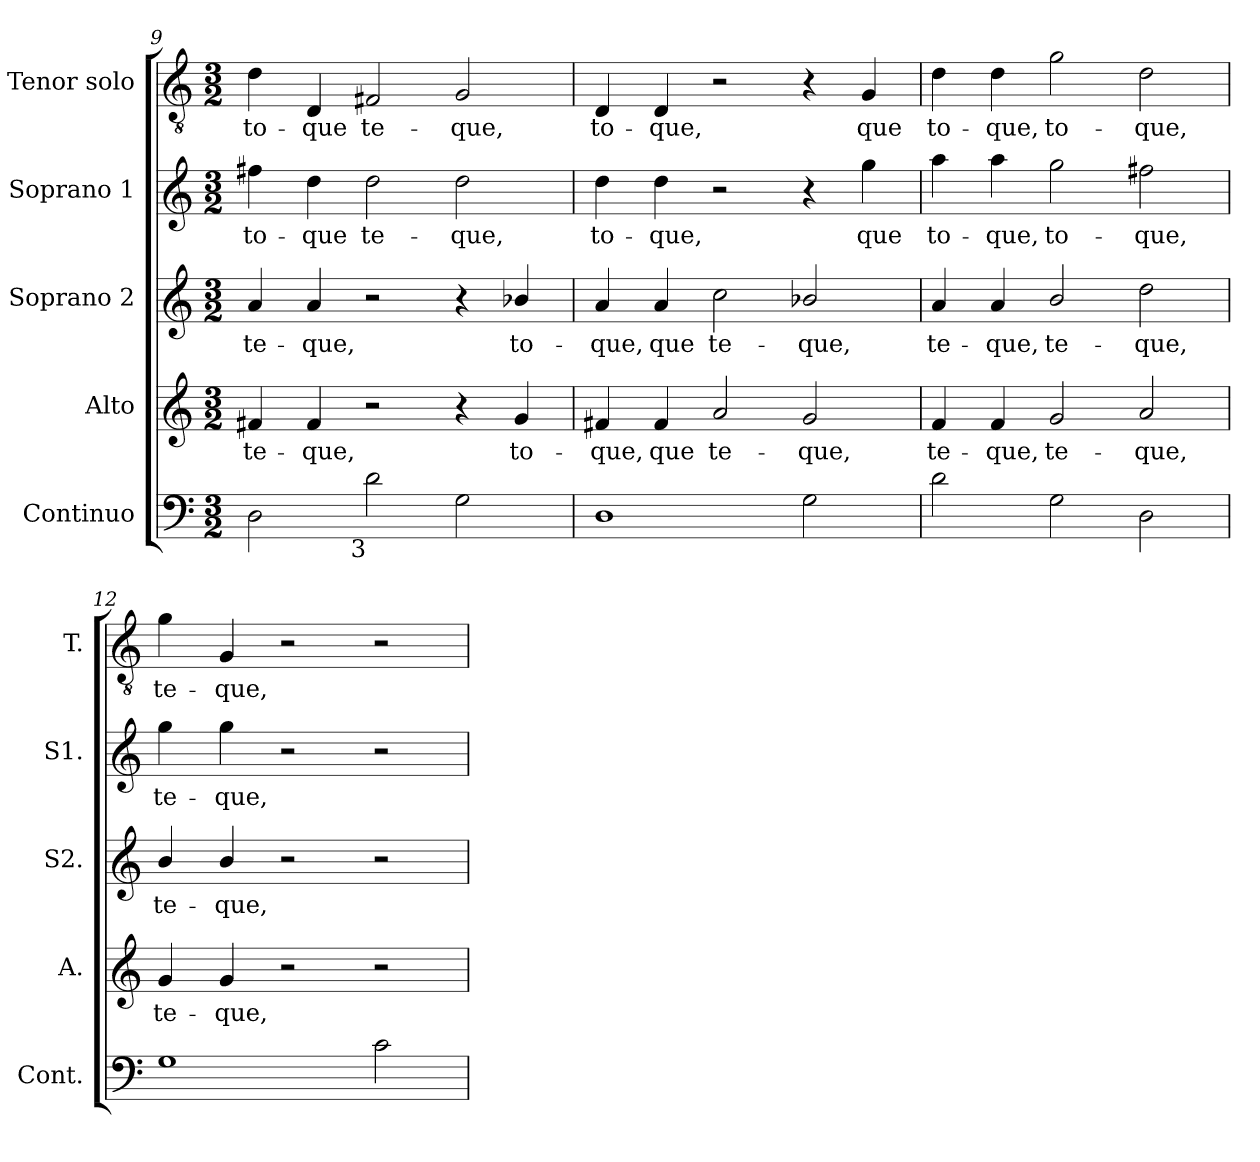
**kern	**kern	**text	**kern	**text	**kern	**text	**kern	**text
*part5	*part4	*part4	*part3	*part3	*part2	*part2	*part1	*part1
*staff5	*staff4	*staff4	*staff3	*staff3	*staff2	*staff2	*staff1	*staff1
*I"Continuo	*I"Alto	*	*I"Soprano 2	*	*I"Soprano 1	*	*I"Tenor solo	*
*I'Cont.	*I'A.	*	*I'S2.	*	*I'S1.	*	*I'T.	*
*clefF4	*clefG2	*	*clefG2	*	*clefG2	*	*clefGv2	*
*	*	*	*	*	*	*	*ITrd7c12	*
*k[]	*k[]	*	*k[]	*	*k[]	*	*k[]	*
*C:	*C:	*	*C:	*	*C:	*	*C:	*
*M3/2	*M3/2	*	*M3/2	*	*M3/2	*	*M3/2	*
=9	=9	=9	=9	=9	=9	=9	=9	=9
!	!	!LO:LY:b:color=#000000	!	!	!	!	!	!
!	!	!	!	!LO:LY:b:color=#000000	!	!	!	!
!	!	!	!	!	!	!LO:LY:b:color=#000000	!	!
!	!	!	!	!	!	!	!	!LO:LY:b:color=#000000
2Di\	4f#Xi/	te-	4ai/	te-	4ff#Xi\	to-	4Di\	to-
!	!	!LO:LY:b:color=#000000	!	!	!	!	!	!
!	!	!	!	!LO:LY:b:color=#000000	!	!	!	!
!	!	!	!	!	!	!LO:LY:b:color=#000000	!	!
!	!	!	!	!	!	!	!	!LO:LY:b:color=#000000
.	4f#i/	-que,	4ai/	-que,	4ddi\	-que	4DDi/	-que
!	!	!	!	!	!	!LO:LY:b:color=#000000	!	!
!LO:TX:b:rj:t=3	!	!	!	!	!	!	!	!
!	!	!	!	!	!	!	!	!LO:LY:b:color=#000000
2di\	2r	.	2r	.	2ddi\	te-	2FF#Xi/	te-
!	!	!	!	!	!	!LO:LY:b:color=#000000	!	!
!	!	!	!	!	!	!	!	!LO:LY:b:color=#000000
2Gi\	4r	.	4r	.	2ddi\	-que,	2GGi/	-que,
!	!	!LO:LY:b:color=#000000	!	!	!	!	!	!
!	!	!	!	!LO:LY:b:color=#000000	!	!	!	!
.	4gi/	to-	4b-Xi/	to-	.	.	.	.
=10	=10	=10	=10	=10	=10	=10	=10	=10
!	!	!LO:LY:b:color=#000000	!	!	!	!	!	!
!	!	!	!	!LO:LY:b:color=#000000	!	!	!	!
!	!	!	!	!	!	!LO:LY:b:color=#000000	!	!
!	!	!	!	!	!	!	!	!LO:LY:b:color=#000000
1Di	4f#Xi/	-que,	4ai/	-que,	4ddi\	to-	4DDi/	to-
!	!	!LO:LY:b:color=#000000	!	!	!	!	!	!
!	!	!	!	!LO:LY:b:color=#000000	!	!	!	!
!	!	!	!	!	!	!LO:LY:b:color=#000000	!	!
!	!	!	!	!	!	!	!	!LO:LY:b:color=#000000
.	4f#i/	que	4ai/	que	4ddi\	-que,	4DDi/	-que,
!	!	!LO:LY:b:color=#000000	!	!	!	!	!	!
!	!	!	!	!LO:LY:b:color=#000000	!	!	!	!
.	2ai/	te-	2cci\	te-	2r	.	2r	.
!	!	!LO:LY:b:color=#000000	!	!	!	!	!	!
!	!	!	!	!LO:LY:b:color=#000000	!	!	!	!
2Gi\	2gi/	-que,	2b-Xi/	-que,	4r	.	4r	.
!	!	!	!	!	!	!LO:LY:b:color=#000000	!	!
!	!	!	!	!	!	!	!	!LO:LY:b:color=#000000
.	.	.	.	.	4ggi\	que	4GGi/	que
!!LO:PB:g=z
=11	=11	=11	=11	=11	=11	=11	=11	=11
!	!	!LO:LY:b:color=#000000	!	!	!	!	!	!
!	!	!	!	!LO:LY:b:color=#000000	!	!	!	!
!	!	!	!	!	!	!LO:LY:b:color=#000000	!	!
!	!	!	!	!	!	!	!	!LO:LY:b:color=#000000
2di\	4fi/	te-	4ai/	te-	4aai\	to-	4Di\	to-
!	!	!LO:LY:b:color=#000000	!	!	!	!	!	!
!	!	!	!	!LO:LY:b:color=#000000	!	!	!	!
!	!	!	!	!	!	!LO:LY:b:color=#000000	!	!
!	!	!	!	!	!	!	!	!LO:LY:b:color=#000000
.	4fi/	-que,	4ai/	-que,	4aai\	-que,	4Di\	-que,
!	!	!LO:LY:b:color=#000000	!	!	!	!	!	!
!	!	!	!	!LO:LY:b:color=#000000	!	!	!	!
!	!	!	!	!	!	!LO:LY:b:color=#000000	!	!
!	!	!	!	!	!	!	!	!LO:LY:b:color=#000000
2Gi\	2gi/	te-	2bi/	te-	2ggi\	to-	2Gi\	to-
!	!	!LO:LY:b:color=#000000	!	!	!	!	!	!
!	!	!	!	!LO:LY:b:color=#000000	!	!	!	!
!	!	!	!	!	!	!LO:LY:b:color=#000000	!	!
!	!	!	!	!	!	!	!	!LO:LY:b:color=#000000
2Di\	2ai/	-que,	2ddi\	-que,	2ff#Xi\	-que,	2Di\	-que,
=12	=12	=12	=12	=12	=12	=12	=12	=12
!	!	!LO:LY:b:color=#000000	!	!	!	!	!	!
!	!	!	!	!LO:LY:b:color=#000000	!	!	!	!
!	!	!	!	!	!	!LO:LY:b:color=#000000	!	!
!	!	!	!	!	!	!	!	!LO:LY:b:color=#000000
1Gi	4gi/	te-	4bi/	te-	4ggi\	te-	4Gi\	te-
!	!	!LO:LY:b:color=#000000	!	!	!	!	!	!
!	!	!	!	!LO:LY:b:color=#000000	!	!	!	!
!	!	!	!	!	!	!LO:LY:b:color=#000000	!	!
!	!	!	!	!	!	!	!	!LO:LY:b:color=#000000
.	4gi/	-que,	4bi/	-que,	4ggi\	-que,	4GGi/	-que,
.	2r	.	2r	.	2r	.	2r	.
2ci\	2r	.	2r	.	2r	.	2r	.
=	=	=	=	=	=	=	=	=
*-	*-	*-	*-	*-	*-	*-	*-	*-
